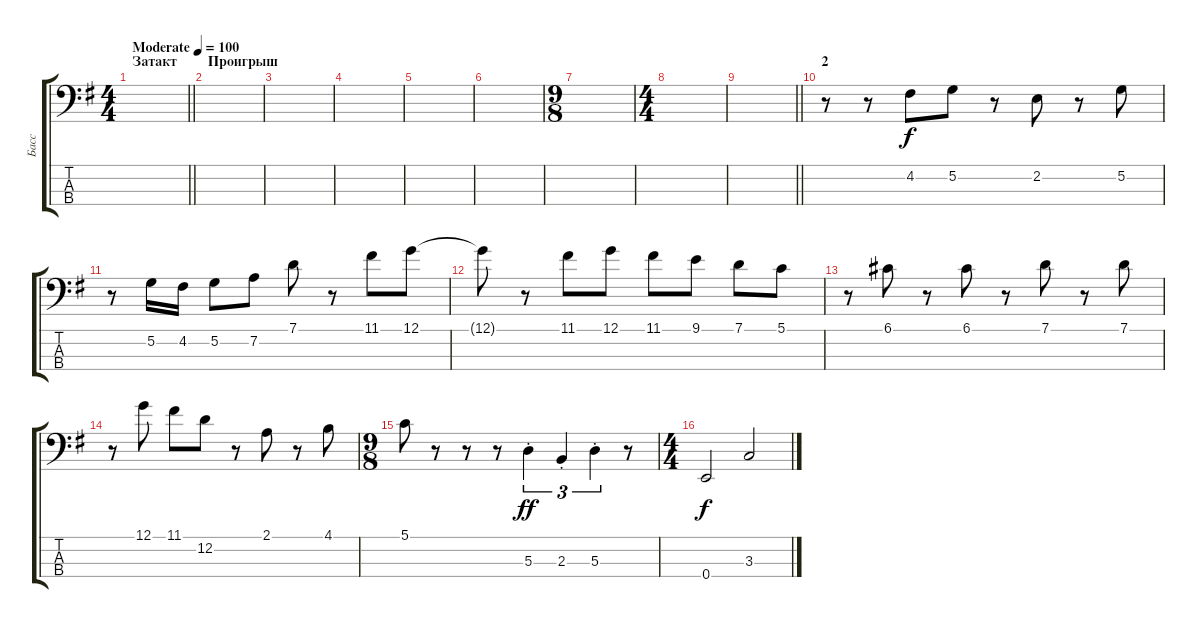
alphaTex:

\track ("Басс" "Басс") {instrument electricbassfinger}
\staff {score tabs}
\tuning (G2 D2 A1 E1) {hide}
\ts (4 4)
\section ("" "Затакт")
\tempo (100 "Moderate")
\clef f4
\barLineRight lightlight
\ks eminor
|
\section ("" "Проигрыш")
|
|
|
|
|
\ts (9 8)
|
\ts (4 4)
|
\barLineRight lightlight
|
\section ("" "2")
r.8 r.8 4.2.8 5.2.8 r.8 2.2.8 r.8 5.2.8 |
r.8 5.2.16 4.2.16 5.2.8 7.2.8 7.1.8 r.8 11.1.8 12.1.8 |
12.1{t}.8 r.8 11.1.8 12.1.8 11.1.8 9.1.8 7.1.8 5.1.8 |
r.8 6.1.8 r.8 6.1.8 r.8 7.1.8 r.8 7.1.8 |
r.8 12.1.8 11.1.8 12.2.8 r.8 2.1.8 r.8 4.1.8 |
\ts (9 8)
5.1.8 r.8 r.8 r.8 5.3{st}.4{tu (3 2) dy ff} 2.3{st}.4{tu (3 2)} 5.3{st}.4{tu (3 2)} r.8 |
\ts (4 4)
0.4.2{dy f} 3.3.2
